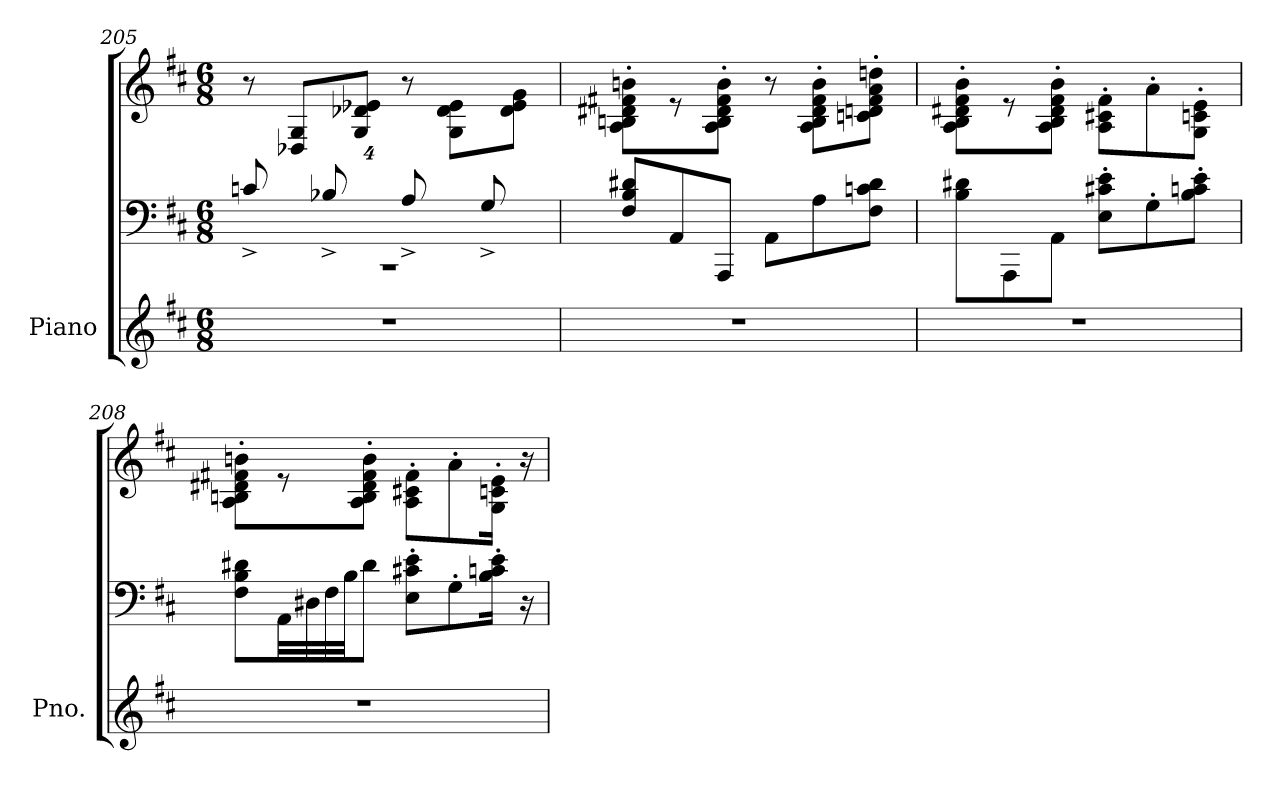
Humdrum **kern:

**kern	**kern	**kern
*part1	*part1	*part1
*staff3	*staff2	*staff1
*I"Piano	*	*
*I'Pno.	*	*
*clefG2	*clefF4	*clefG2
*k[f#c#]	*k[f#c#]	*k[f#c#]
*D:	*D:	*D:
*M6/8	*M6/8	*M6/8
=205	=205	=205
*	*^	*
*	*	*Xbrackettup	*
*	*	*^	*
2.r	4AAA\yy] 4AA\yy]	16%3cn^/	2.rCC	8r
.	.	.	.	8D-X/ 8G/L
.	.	16%3B-X^/	.	.
.	2ryy	.	.	8G/ 8d-X/ 8e-X/J
.	.	16%3A^/	.	8r
.	.	.	.	8G\ 8d-\ 8e-\L
.	.	16%3G^/	.	.
.	.	.	.	8d-\ 8e-\ 8g\J
*	*v	*v	*v	*
=206	=206	=206
2.r	8F#/ 8B/ 8d#X/L	8A\' 8Bn\' 8d#X\' 8f#X\' 8bn\'L
.	8AA/	8r
.	8AAA/J	8A\' 8B\' 8d#\' 8f#\' 8b\'J
.	8AA\L	8r
.	8A\	8A\' 8B\' 8d#\' 8f#\' 8b\'L
.	8F#\ 8cn\ 8d#\J	8cn\' 8dn\' 8f#\' 8a\' 8ddn\'J
=207	=207	=207
2.r	8B\ 8d#X\L	8A\' 8B\' 8d#X\' 8f#\' 8b\'L
.	8AAA\	8r
.	8AA\J	8A\' 8B\' 8d#\' 8f#\' 8b\'J
.	8E\' 8c#X\' 8e\'L	8A\' 8c#X\' 8f#\'L
.	8G'\	8a'\
.	8B\' 8cn\' 8e\'J	8G\' 8cn\' 8e\'J
!!LO:LB:g=z
=208	=208	=208
2.r	8F#\ 8B\ 8d#X\L	8A\' 8Bn\' 8d#X\' 8f#X\' 8bn\'L
.	32AA\LL	8r
.	32D#X\	.
.	32F#\	.
.	32B\JJ	.
.	8d#\J	8A\' 8B\' 8d#\' 8f#\' 8b\'J
.	8E\' 8c#X\' 8e\'L	8A\' 8c#X\' 8f#\'L
.	8G'\	8a'\
.	16B\' 16cn\' 16e\'Jk	16G\' 16cn\' 16e\'Jk
.	16r	16r
=	=	=
*-	*-	*-
